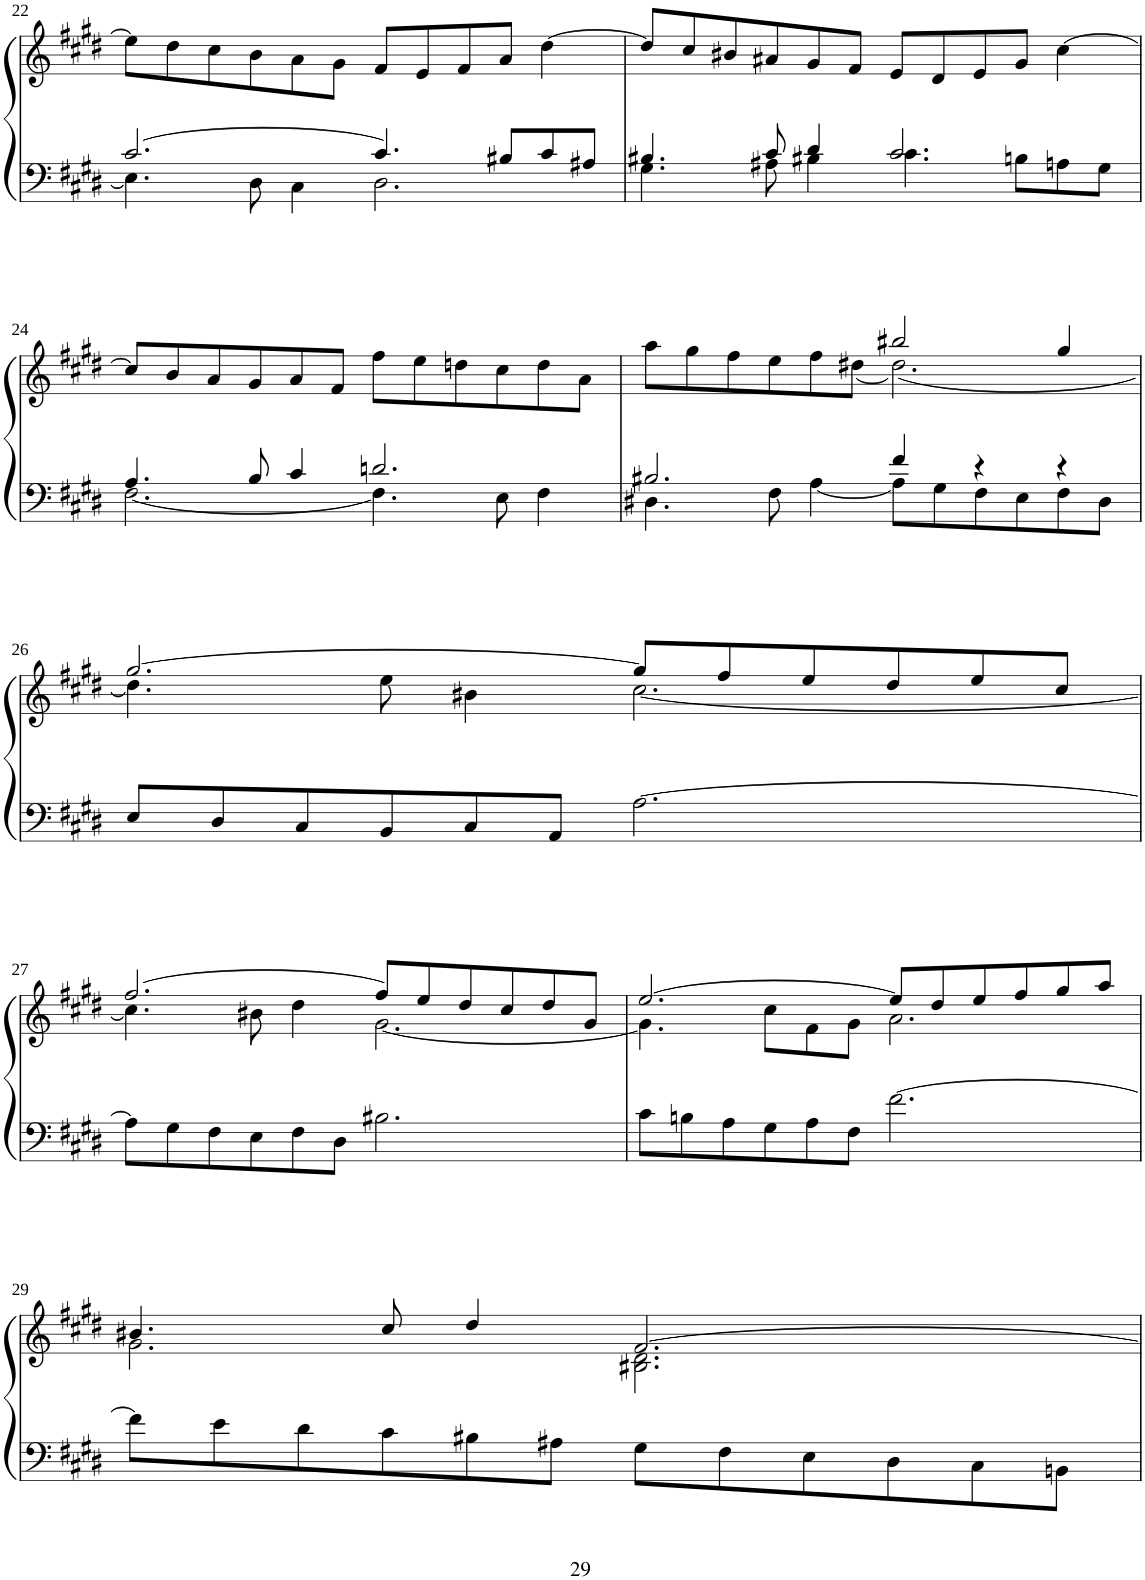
**kern	**kern
*part1	*part1
*staff2	*staff1
*I"Piano	*
*I'Pno	*
!!LO:PB:g=z
*clefF4	*clefG2
*k[f#c#g#d#]	*k[f#c#g#d#]
*M6/4	*M6/4
=22	=22
*^	*
[2.c#/	4.E\]	8ee\L]
.	.	8dd#\
.	.	8cc#\
.	8D#\	8b\
.	4C#\	8a\
.	.	8g#\J
4.c#/]	2.D#\	8f#/L
.	.	8e/
.	.	8f#/
8B#X/L	.	8a/J
8c#/	.	[4dd#\
8A#X/J	.	.
=23	=23	=23
4.B#X/	4.G#\	8dd#/L]
.	.	8cc#/
.	.	8b#X/
8c#/	8A#X\	8a#X/
4d#/	4B#X\	8g#/
.	.	8f#/J
2.c#/	4.c#\	8e/L
.	.	8d#/
.	.	8e/
.	8Bn\L	8g#/J
.	8An\	[4cc#\
.	8G#\J	.
!!LO:LB:g=z
=24	=24	=24
4.A/	[2.F#\	8cc#/L]
.	.	8b/
.	.	8a/
8B/	.	8g#/
4c#/	.	8a/
.	.	8f#/J
2.dn/	4.F#\]	8ff#\L
.	.	8ee\
.	.	8ddn\
.	8E\	8cc#\
.	4F#\	8dd\
.	.	8a\J
=25	=25	=25
*	*	*^
2.B#X/	4.D#X\	2.ryy	8aa\L
.	.	.	8gg#\
.	.	.	8ff#\
.	8F#\	.	8ee\
.	[4A\	.	8ff#\
.	.	.	[8dd#X\J
4f#/	8A\L]	2bb#X/	2.dd#\_
.	8G#\	.	.
4r	8F#\	.	.
.	8E\	.	.
4r	8F#\	4gg#/	.
.	8D#\J	.	.
*v	*v	*	*
!!LO:LB:g=z	!!
=26	=26	=26
8E/L	[2.gg#/	4.dd#\]
8D#/	.	.
8C#/	.	.
8BB/	.	8ee\
8C#/	.	4b#X\
8AA/J	.	.
[2.A\	8gg#/L]	[2.cc#\
.	8ff#/	.
.	8ee/	.
.	8dd#/	.
.	8ee/	.
.	8cc#/J	.
!!LO:LB:g=z	!!
=27	=27	=27
8A\L]	[2.ff#/	4.cc#\]
8G#\	.	.
8F#\	.	.
8E\	.	8b#X\
8F#\	.	4dd#\
8D#\J	.	.
2.B#X\	8ff#/L]	[2.g#\
.	8ee/	.
.	8dd#/	.
.	8cc#/	.
.	8dd#/	.
.	8g#/J	.
=28	=28	=28
8c#\L	[2.ee/	4.g#\]
8Bn\	.	.
8A\	.	.
8G#\	.	8cc#\L
8A\	.	8f#\
8F#\J	.	8g#\J
[2.f#\	8ee/L]	2.a\
.	8dd#/	.
.	8ee/	.
.	8ff#/	.
.	8gg#/	.
.	8aa/J	.
!!LO:LB:g=z	!!
=29	=29	=29
8f#\L]	4.b#X/	2.g#\
8e\	.	.
8d#\	.	.
8c#\	8cc#/	.
8B#X\	4dd#/	.
8A#X\J	.	.
8G#\L	[2.f#/	2.B#X\ 2.d#\
8F#\	.	.
8E\	.	.
8D#\	.	.
8C#\	.	.
8BBn\J	.	.
*	*v	*v
=	=
*-	*-
